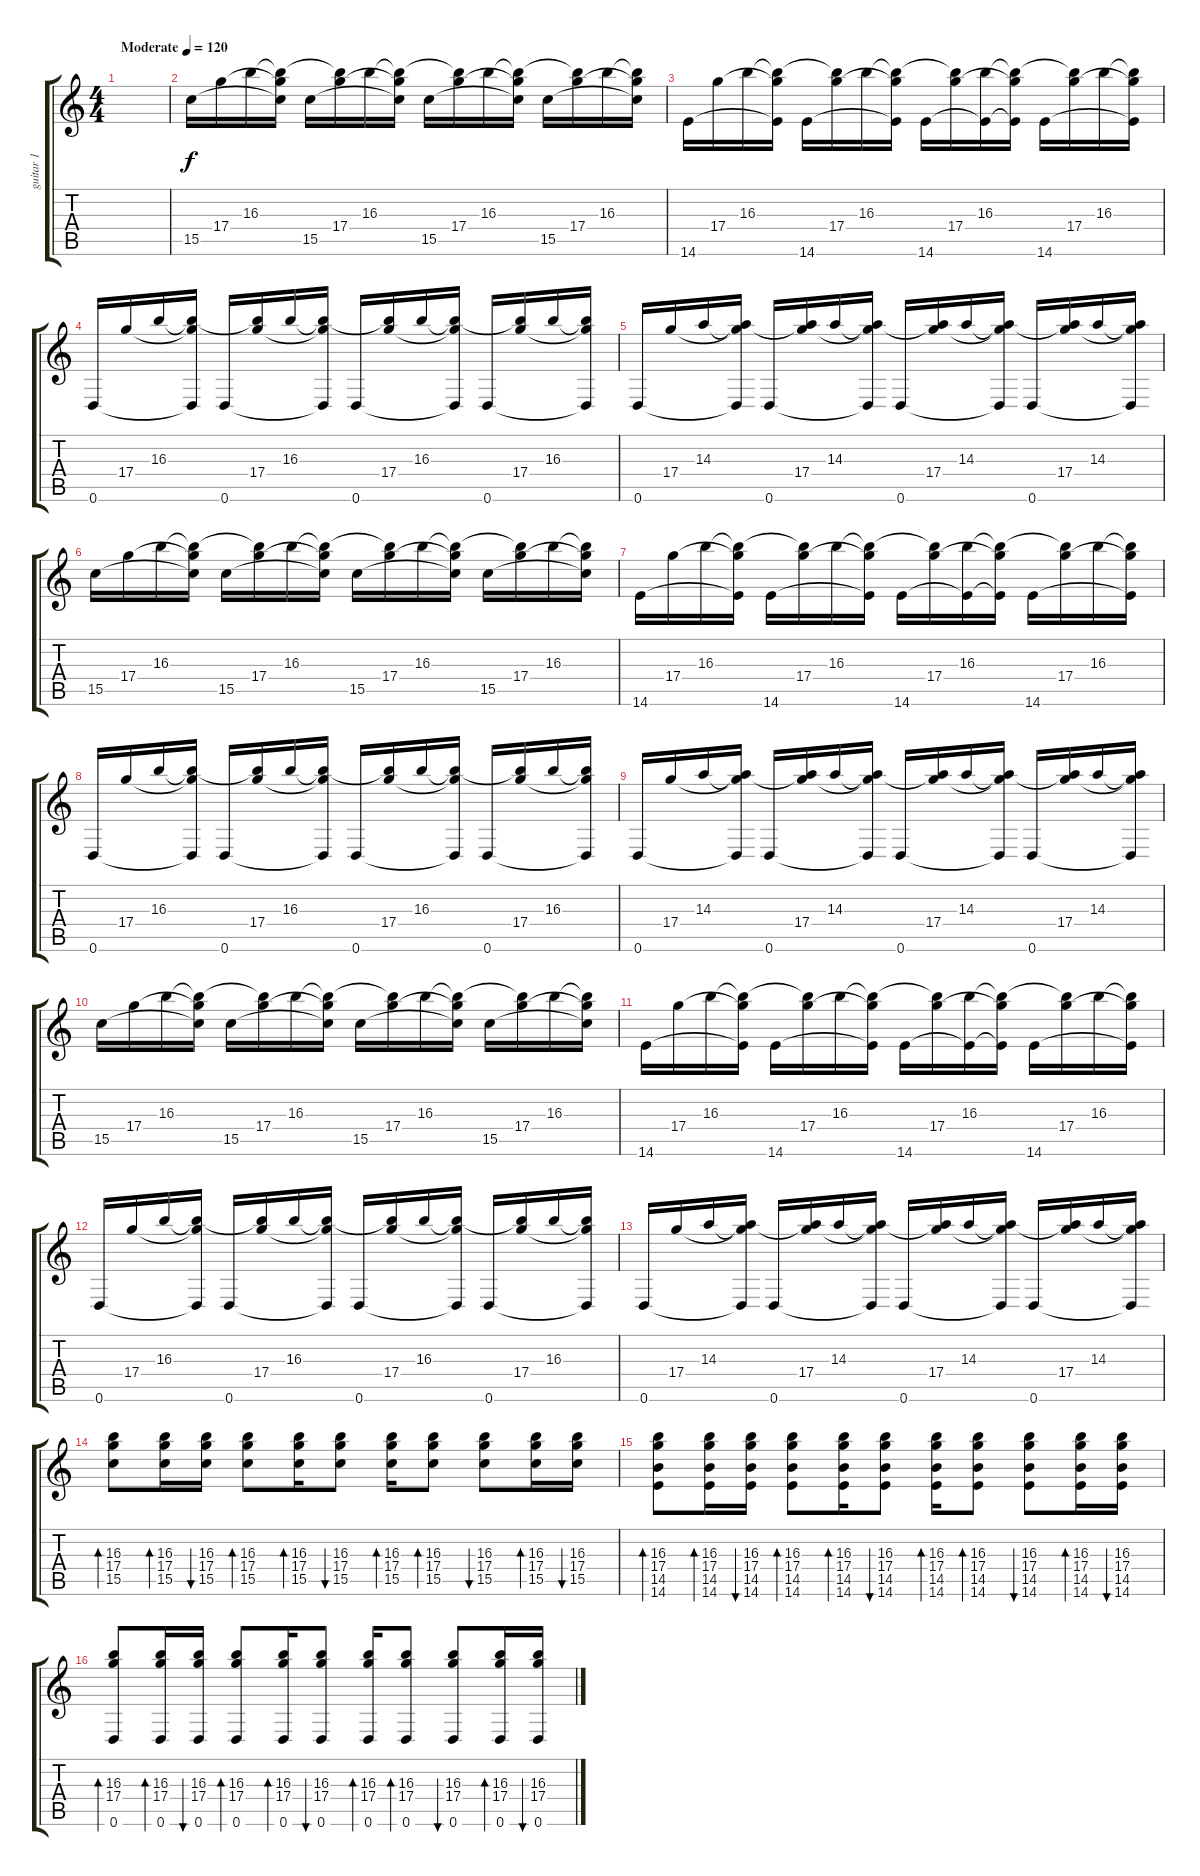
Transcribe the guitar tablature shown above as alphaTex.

\track ("guitar 1" "guitar 1") {instrument acousticguitarsteel}
\staff {score tabs}
\tuning (E4 B3 G3 D3 A2 D2) {hide}
\ts (4 4)
\tempo (120 "Moderate")
\clef g2
\ks c
|
15.5.16 17.4.16 16.3.16 (16.3{t} 17.4{t} 15.5{t}).16 15.5.16 (16.3{t} 17.4).16 16.3.16 (16.3{t} 17.4{t} 15.5{t}).16 15.5.16 (16.3{t} 17.4).16 16.3.16 (16.3{t} 17.4{t} 15.5{t}).16 15.5.16 (16.3{t} 17.4).16 16.3.16 (16.3{t} 17.4{t} 15.5{t}).16 |
14.6.16 17.4.16 16.3.16 (16.3{t} 17.4{t} 14.6{t}).16 14.6.16 (16.3{t} 17.4).16 16.3.16 (16.3{t} 17.4{t} 14.6{t}).16 14.6.16 (16.3{t} 17.4).16 (16.3 14.6{t}).16 (16.3{t} 17.4{t} 14.6{t}).16 14.6.16 (16.3{t} 17.4).16 16.3.16 (16.3{t} 17.4{t} 14.6{t}).16 |
0.6.16 17.4.16 16.3.16 (16.3{t} 17.4{t} 0.6{t}).16 0.6.16 (16.3{t} 17.4).16 16.3.16 (16.3{t} 17.4{t} 0.6{t}).16 0.6.16 (16.3{t} 17.4).16 16.3.16 (16.3{t} 17.4{t} 0.6{t}).16 0.6.16 (16.3{t} 17.4).16 16.3.16 (16.3{t} 17.4{t} 0.6{t}).16 |
0.6.16 17.4.16 14.3.16 (14.3{t} 17.4{t} 0.6{t}).16 0.6.16 (14.3{t} 17.4).16 14.3.16 (14.3{t} 17.4{t} 0.6{t}).16 0.6.16 (14.3{t} 17.4).16 14.3.16 (14.3{t} 17.4{t} 0.6{t}).16 0.6.16 (14.3{t} 17.4).16 14.3.16 (14.3{t} 17.4{t} 0.6{t}).16 |
15.5.16 17.4.16 16.3.16 (16.3{t} 17.4{t} 15.5{t}).16 15.5.16 (16.3{t} 17.4).16 16.3.16 (16.3{t} 17.4{t} 15.5{t}).16 15.5.16 (16.3{t} 17.4).16 16.3.16 (16.3{t} 17.4{t} 15.5{t}).16 15.5.16 (16.3{t} 17.4).16 16.3.16 (16.3{t} 17.4{t} 15.5{t}).16 |
14.6.16 17.4.16 16.3.16 (16.3{t} 17.4{t} 14.6{t}).16 14.6.16 (16.3{t} 17.4).16 16.3.16 (16.3{t} 17.4{t} 14.6{t}).16 14.6.16 (16.3{t} 17.4).16 (16.3 14.6{t}).16 (16.3{t} 17.4{t} 14.6{t}).16 14.6.16 (16.3{t} 17.4).16 16.3.16 (16.3{t} 17.4{t} 14.6{t}).16 |
0.6.16 17.4.16 16.3.16 (16.3{t} 17.4{t} 0.6{t}).16 0.6.16 (16.3{t} 17.4).16 16.3.16 (16.3{t} 17.4{t} 0.6{t}).16 0.6.16 (16.3{t} 17.4).16 16.3.16 (16.3{t} 17.4{t} 0.6{t}).16 0.6.16 (16.3{t} 17.4).16 16.3.16 (16.3{t} 17.4{t} 0.6{t}).16 |
0.6.16 17.4.16 14.3.16 (14.3{t} 17.4{t} 0.6{t}).16 0.6.16 (14.3{t} 17.4).16 14.3.16 (14.3{t} 17.4{t} 0.6{t}).16 0.6.16 (14.3{t} 17.4).16 14.3.16 (14.3{t} 17.4{t} 0.6{t}).16 0.6.16 (14.3{t} 17.4).16 14.3.16 (14.3{t} 17.4{t} 0.6{t}).16 |
15.5.16 17.4.16 16.3.16 (16.3{t} 17.4{t} 15.5{t}).16 15.5.16 (16.3{t} 17.4).16 16.3.16 (16.3{t} 17.4{t} 15.5{t}).16 15.5.16 (16.3{t} 17.4).16 16.3.16 (16.3{t} 17.4{t} 15.5{t}).16 15.5.16 (16.3{t} 17.4).16 16.3.16 (16.3{t} 17.4{t} 15.5{t}).16 |
14.6.16 17.4.16 16.3.16 (16.3{t} 17.4{t} 14.6{t}).16 14.6.16 (16.3{t} 17.4).16 16.3.16 (16.3{t} 17.4{t} 14.6{t}).16 14.6.16 (16.3{t} 17.4).16 (16.3 14.6{t}).16 (16.3{t} 17.4{t} 14.6{t}).16 14.6.16 (16.3{t} 17.4).16 16.3.16 (16.3{t} 17.4{t} 14.6{t}).16 |
0.6.16 17.4.16 16.3.16 (16.3{t} 17.4{t} 0.6{t}).16 0.6.16 (16.3{t} 17.4).16 16.3.16 (16.3{t} 17.4{t} 0.6{t}).16 0.6.16 (16.3{t} 17.4).16 16.3.16 (16.3{t} 17.4{t} 0.6{t}).16 0.6.16 (16.3{t} 17.4).16 16.3.16 (16.3{t} 17.4{t} 0.6{t}).16 |
0.6.16 17.4.16 14.3.16 (14.3{t} 17.4{t} 0.6{t}).16 0.6.16 (14.3{t} 17.4).16 14.3.16 (14.3{t} 17.4{t} 0.6{t}).16 0.6.16 (14.3{t} 17.4).16 14.3.16 (14.3{t} 17.4{t} 0.6{t}).16 0.6.16 (14.3{t} 17.4).16 14.3.16 (14.3{t} 17.4{t} 0.6{t}).16 |
(16.3 17.4 15.5).8{bd 60} (16.3 17.4 15.5).16{bd 60} (16.3 17.4 15.5).16{bu 60} (16.3 17.4 15.5).8{bd 60} (16.3 17.4 15.5).16{bd 60} (16.3 17.4 15.5).8{bu 60} (16.3 17.4 15.5).16{bd 60} (16.3 17.4 15.5).8{bd 60} (16.3 17.4 15.5).8{bu 60} (16.3 17.4 15.5).16{bd 60} (16.3 17.4 15.5).16{bu 60} |
(16.3 17.4 14.5 14.6).8{bd 60} (16.3 17.4 14.5 14.6).16{bd 60} (16.3 17.4 14.5 14.6).16{bu 60} (16.3 17.4 14.5 14.6).8{bd 60} (16.3 17.4 14.5 14.6).16{bd 60} (16.3 17.4 14.5 14.6).8{bu 60} (16.3 17.4 14.5 14.6).16{bd 60} (16.3 17.4 14.5 14.6).8{bd 60} (16.3 17.4 14.5 14.6).8{bu 60} (16.3 17.4 14.5 14.6).16{bd 60} (16.3 17.4 14.5 14.6).16{bu 60} |
(16.3 17.4 0.6).8{bd 60} (16.3 17.4 0.6).16{bd 60} (16.3 17.4 0.6).16{bu 60} (16.3 17.4 0.6).8{bd 60} (16.3 17.4 0.6).16{bd 60} (16.3 17.4 0.6).8{bu 60} (16.3 17.4 0.6).16{bd 60} (16.3 17.4 0.6).8{bd 60} (16.3 17.4 0.6).8{bu 60} (16.3 17.4 0.6).16{bd 60} (16.3 17.4 0.6).16{bu 60}
